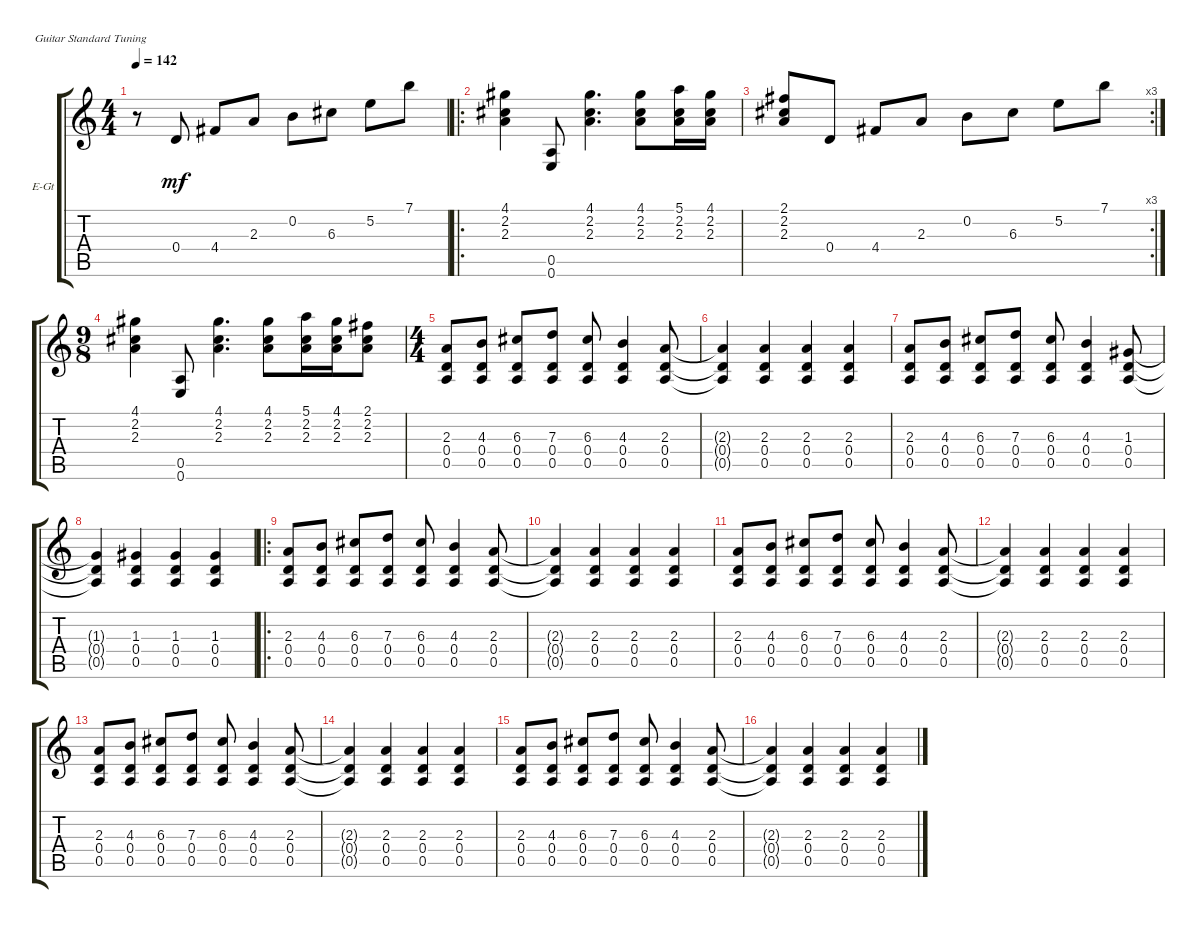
\defaultSystemsLayout 4
\bracketExtendMode groupsimilarinstruments
\firstSystemTrackNameOrientation horizontal
\otherSystemsTrackNameOrientation horizontal
\track ("Jazz Guitar" "E-Gt") {instrument electricguitarjazz}
\staff {score tabs}
\tuning (E4 B3 G3 D3 A2 E2)
\ts (4 4)
\tempo 142
\clef g2
\ks c
r.8{dy mf instrument electricguitarjazz} 0.4.8 4.4.8 2.3.8 0.2.8 6.3.8 5.2.8 7.1.8 |
\ro
(4.1 2.2 2.3).4 (0.6 0.5).8 (4.1 2.2 2.3).4{d} (2.2 2.3 4.1).8 (5.1 2.2 2.3).16 (4.1 2.2 2.3).16 |
\rc 3
(2.2 2.1 2.3).8 0.4.8 4.4.8 2.3.8 0.2.8 6.3.8 5.2.8 7.1.8 |
\ts (9 8)
(4.1 2.2 2.3).4 (0.5 0.6).8 (4.1 2.2 2.3).4{d} (4.1 2.2 2.3).8 (5.1 2.2 2.3).16 (4.1 2.2 2.3).16 (2.1 2.2 2.3).8 |
\ts (4 4)
(0.5 0.4 2.3).8 (0.5 0.4 4.3).8 (0.5 0.4 6.3).8 (0.5 0.4 7.3).8 (0.5 0.4 6.3).8 (0.5 0.4 4.3).4 (0.5 0.4 2.3).8 |
(0.5{t} 0.4{t} 2.3{t}).4 (0.5 0.4 2.3).4 (0.5 0.4 2.3).4 (2.3 0.4 0.5).4 |
(2.3 0.4 0.5).8 (4.3 0.4 0.5).8 (6.3 0.4 0.5).8 (7.3 0.4 0.5).8 (6.3 0.4 0.5).8 (4.3 0.4 0.5).4 (1.3 0.4 0.5).8 |
(1.3{t} 0.4{t} 0.5{t}).4 (1.3 0.4 0.5).4 (1.3 0.4 0.5).4 (1.3 0.4 0.5).4 |
\ro
(0.5 0.4 2.3).8 (0.5 0.4 4.3).8 (0.5 0.4 6.3).8 (0.5 0.4 7.3).8 (0.5 0.4 6.3).8 (0.5 0.4 4.3).4 (0.5 0.4 2.3).8 |
(0.5{t} 0.4{t} 2.3{t}).4 (0.5 0.4 2.3).4 (0.5 0.4 2.3).4 (2.3 0.4 0.5).4 |
(0.5 0.4 2.3).8 (0.5 0.4 4.3).8 (0.5 0.4 6.3).8 (0.5 0.4 7.3).8 (0.5 0.4 6.3).8 (0.5 0.4 4.3).4 (0.5 0.4 2.3).8 |
(0.5{t} 0.4{t} 2.3{t}).4 (0.5 0.4 2.3).4 (0.5 0.4 2.3).4 (2.3 0.4 0.5).4 |
(0.5 0.4 2.3).8 (0.5 0.4 4.3).8 (0.5 0.4 6.3).8 (0.5 0.4 7.3).8 (0.5 0.4 6.3).8 (0.5 0.4 4.3).4 (0.5 0.4 2.3).8 |
(0.5{t} 0.4{t} 2.3{t}).4 (0.5 0.4 2.3).4 (0.5 0.4 2.3).4 (2.3 0.4 0.5).4 |
(0.5 0.4 2.3).8 (0.5 0.4 4.3).8 (0.5 0.4 6.3).8 (0.5 0.4 7.3).8 (0.5 0.4 6.3).8 (0.5 0.4 4.3).4 (0.5 0.4 2.3).8 |
(0.5{t} 0.4{t} 2.3{t}).4 (0.5 0.4 2.3).4 (0.5 0.4 2.3).4 (2.3 0.4 0.5).4
